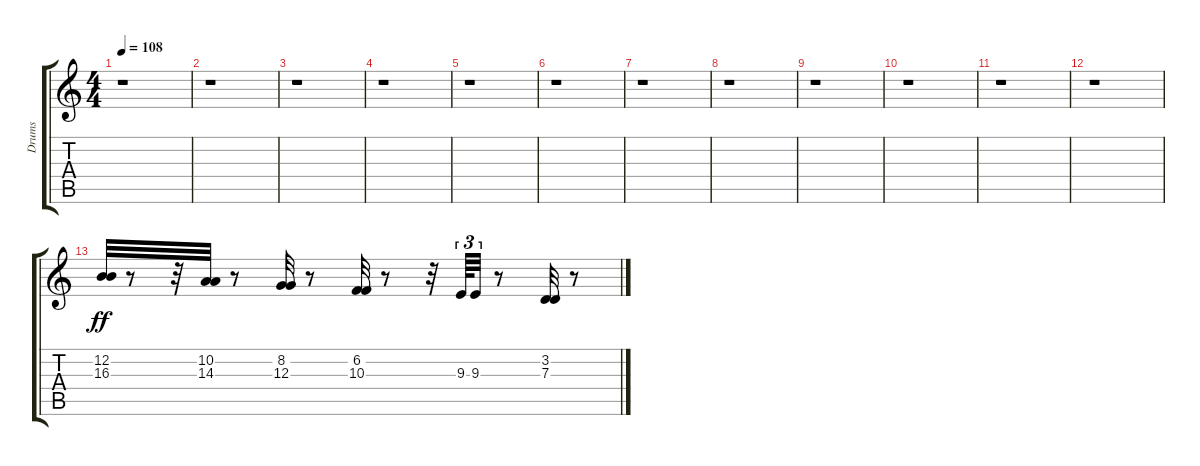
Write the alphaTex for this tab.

\track ("Drums" "Drums") {instrument synthdrum}
\staff {score tabs}
\tuning (E4 B3 G3 D3 A2 E2) {hide}
\ts (4 4)
\tempo 108
\clef g2
\ks c
r.1{dy ff} |
r.1 |
r.1 |
r.1 |
r.1 |
r.1 |
r.1 |
r.1 |
r.1 |
r.1 |
r.1 |
r.1 |
(12.2 16.3).32{balance 16} r.8 r.32 (10.2 14.3).32 r.8 (8.2 12.3).32{balance 14} r.8 (6.2 10.3).32{balance 11} r.8 r.32 9.3.64{tu (3 2) balance 3} 9.3.32{tu (3 2)} r.8 (3.2 7.3).32{balance 0} r.8
